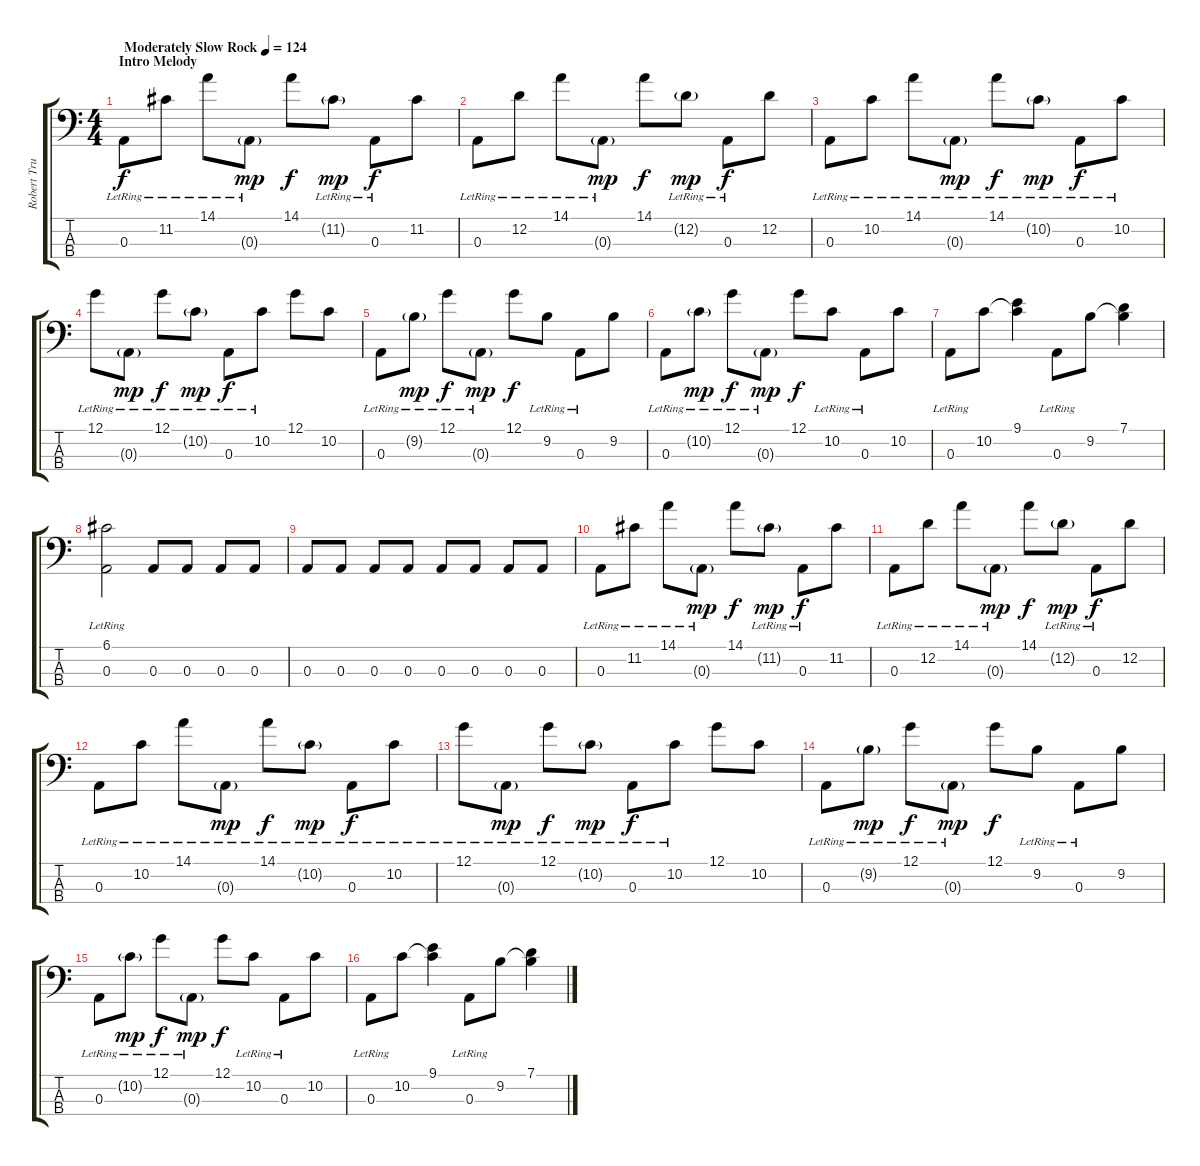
\track ("Robert Trujilo" "Robert Tru") {instrument electricbassfinger}
\staff {score tabs}
\tuning (G2 D2 A1 E1) {hide}
\ts (4 4)
\section ("" "Intro Melody")
\tempo (124 "Moderately Slow Rock")
\clef f4
\ks c
0.3{lr}.8{dy f instrument electricbassfinger} 11.2{lr}.8 14.1{lr}.8 0.3{g lr}.8{dy mp} 14.1.8{dy f} 11.2{g lr}.8{dy mp} 0.3{lr}.8{dy f} 11.2.8 |
0.3{lr}.8 12.2{lr}.8 14.1{lr}.8 0.3{g lr}.8{dy mp} 14.1.8{dy f} 12.2{g lr}.8{dy mp} 0.3{lr}.8{dy f} 12.2.8 |
0.3{lr}.8 10.2{lr}.8 14.1{lr}.8 0.3{g lr}.8{dy mp} 14.1{lr}.8{dy f} 10.2{g lr}.8{dy mp} 0.3{lr}.8{dy f} 10.2{lr}.8 |
12.1{lr}.8 0.3{g lr}.8{dy mp} 12.1{lr}.8{dy f} 10.2{g lr}.8{dy mp} 0.3{lr}.8{dy f} 10.2{lr}.8 12.1.8 10.2.8 |
0.3{lr}.8 9.2{g lr}.8{dy mp} 12.1{lr}.8{dy f} 0.3{g lr}.8{dy mp} 12.1.8{dy f} 9.2{lr}.8 0.3{lr}.8 9.2.8 |
0.3{lr}.8 10.2{g lr}.8{dy mp} 12.1{lr}.8{dy f} 0.3{g lr}.8{dy mp} 12.1.8{dy f} 10.2{lr}.8 0.3{lr}.8 10.2.8 |
0.3{lr}.8 10.2.8 (9.1 10.2{t}).4 0.3{lr}.8 9.2.8 (7.1 9.2{t}).4 |
(6.1{lr} 0.3).2 0.3.8 0.3.8 0.3.8 0.3.8 |
0.3.8 0.3.8 0.3.8 0.3.8 0.3.8 0.3.8 0.3.8 0.3.8 |
0.3{lr}.8 11.2{lr}.8 14.1{lr}.8 0.3{g lr}.8{dy mp} 14.1.8{dy f} 11.2{g lr}.8{dy mp} 0.3{lr}.8{dy f} 11.2.8 |
0.3{lr}.8 12.2{lr}.8 14.1{lr}.8 0.3{g lr}.8{dy mp} 14.1.8{dy f} 12.2{g lr}.8{dy mp} 0.3{lr}.8{dy f} 12.2.8 |
0.3{lr}.8 10.2{lr}.8 14.1{lr}.8 0.3{g lr}.8{dy mp} 14.1{lr}.8{dy f} 10.2{g lr}.8{dy mp} 0.3{lr}.8{dy f} 10.2{lr}.8 |
12.1{lr}.8 0.3{g lr}.8{dy mp} 12.1{lr}.8{dy f} 10.2{g lr}.8{dy mp} 0.3{lr}.8{dy f} 10.2{lr}.8 12.1.8 10.2.8 |
0.3{lr}.8 9.2{g lr}.8{dy mp} 12.1{lr}.8{dy f} 0.3{g lr}.8{dy mp} 12.1.8{dy f} 9.2{lr}.8 0.3{lr}.8 9.2.8 |
0.3{lr}.8 10.2{g lr}.8{dy mp} 12.1{lr}.8{dy f} 0.3{g lr}.8{dy mp} 12.1.8{dy f} 10.2{lr}.8 0.3{lr}.8 10.2.8 |
0.3{lr}.8 10.2.8 (9.1 10.2{t}).4 0.3{lr}.8 9.2.8 (7.1 9.2{t}).4
